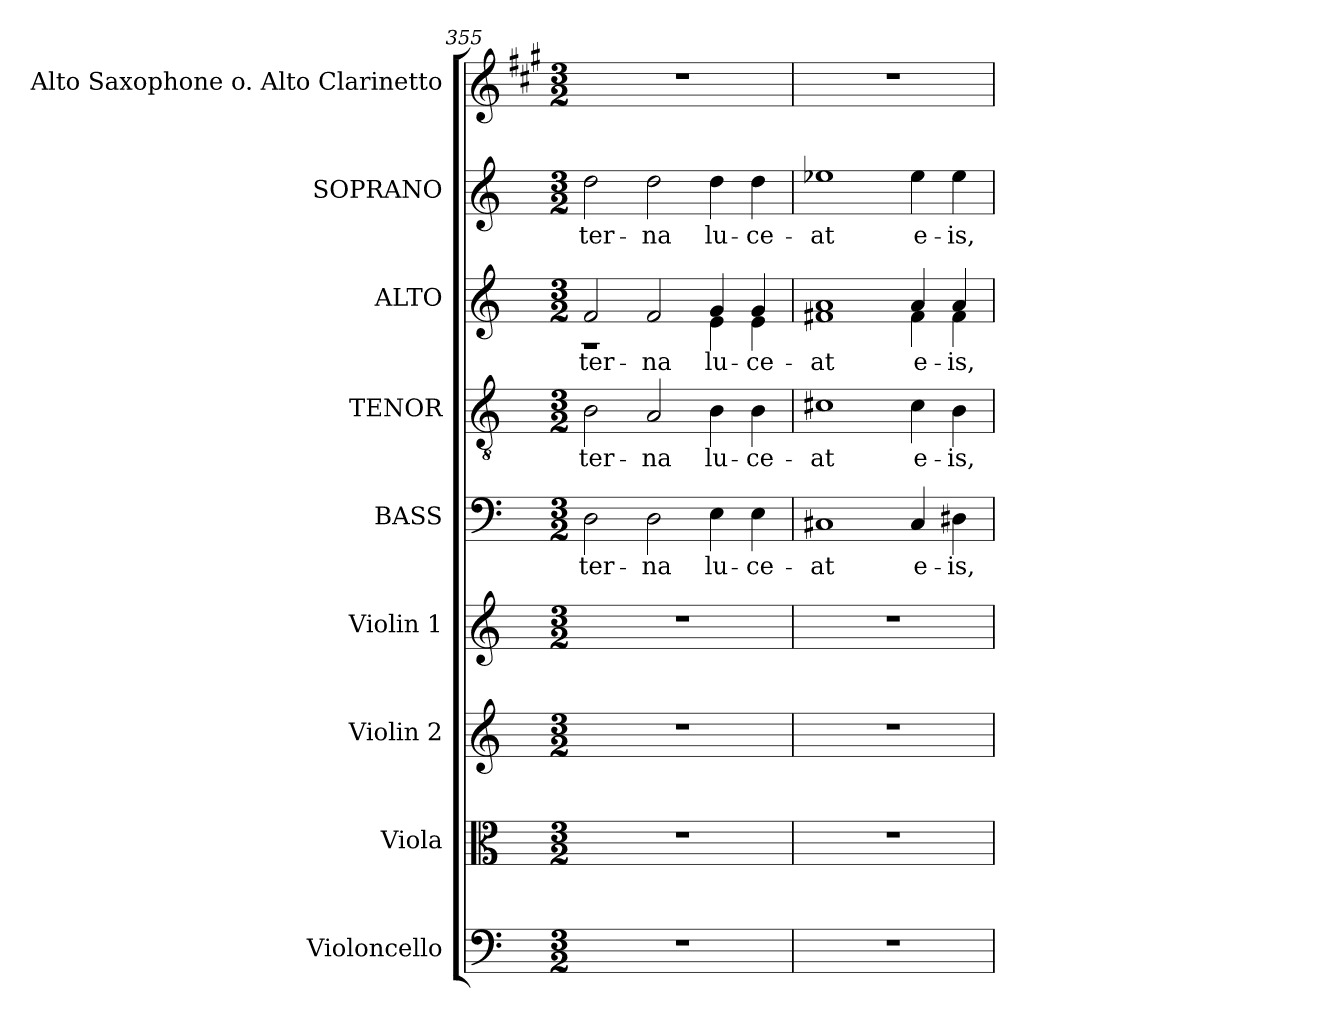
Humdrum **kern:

**kern	**kern	**kern	**kern	**kern	**text	**kern	**text	**kern	**text	**kern	**text	**kern
*part9	*part8	*part7	*part6	*part5	*part5	*part4	*part4	*part3	*part3	*part2	*part2	*part1
*staff9	*staff8	*staff7	*staff6	*staff5	*staff5	*staff4	*staff4	*staff3	*staff3	*staff2	*staff2	*staff1
*I"Violoncello	*I"Viola	*I"Violin 2	*I"Violin 1	*I"BASS	*	*I"TENOR	*	*I"ALTO	*	*I"SOPRANO	*	*I"Alto Saxophone o. Alto Clarinetto
*I'Vc.	*I'Vla.	*I'Vln. 2	*I'Vln. 1	*I'B.	*	*I'T.	*	*I'A.	*	*I'S.	*	*I'Alto Sax. o. Alto Clar.
*clefF4	*clefC3	*clefG2	*clefG2	*clefF4	*	*clefGv2	*	*clefG2	*	*clefG2	*	*clefG2
*	*	*	*	*	*	*ITrd7c12	*	*	*	*	*	*ITrd5c9
*k[]	*k[]	*k[]	*k[]	*k[]	*	*k[]	*	*k[]	*	*k[]	*	*k[]
*C:	*C:	*C:	*C:	*C:	*	*C:	*	*C:	*	*C:	*	*C:
*M3/2	*M3/2	*M3/2	*M3/2	*M3/2	*	*M3/2	*	*M3/2	*	*M3/2	*	*M3/2
=355	=355	=355	=355	=355	=355	=355	=355	=355	=355	=355	=355	=355
!LO:N:vis=1	!LO:N:vis=1	!LO:N:vis=1	!LO:N:vis=1	!	!	!	!	!	!	!	!	!
!	!	!	!	!	!LO:LY:b:color=#000000	!	!	!	!	!	!	!
!	!	!	!	!	!	!	!LO:LY:b:color=#000000	!	!	!	!	!
!	!	!	!	!	!	!	!	!	!LO:LY:b:color=#000000	!	!	!
*	*	*	*	*	*	*	*	*^	*	*	*	*
!	!	!	!	!	!	!	!	!	!	!	!	!LO:LY:b:color=#000000	!LO:N:vis=1
1.r	1.r	1.r	1.r	2Di\	-ter-	2BBi\	-ter-	2fi/	1r	-ter-	2ddi\	-ter-	1.r
!	!	!	!	!	!LO:LY:b:color=#000000	!	!	!	!	!	!	!	!
!	!	!	!	!	!	!	!LO:LY:b:color=#000000	!	!	!	!	!	!
!	!	!	!	!	!	!	!	!	!	!LO:LY:b:color=#000000	!	!	!
!	!	!	!	!	!	!	!	!	!	!	!	!LO:LY:b:color=#000000	!
.	.	.	.	2Di\	-na	2AAi/	-na	2fi/	.	-na	2ddi\	-na	.
!	!	!	!	!	!LO:LY:b:color=#000000	!	!	!	!	!	!	!	!
!	!	!	!	!	!	!	!LO:LY:b:color=#000000	!	!	!	!	!	!
!	!	!	!	!	!	!	!	!	!	!LO:LY:b:color=#000000	!	!	!
!	!	!	!	!	!	!	!	!	!	!	!	!LO:LY:b:color=#000000	!
.	.	.	.	4Ei\	lu-	4BBi\	lu-	4gi/	4ei\	lu-	4ddi\	lu-	.
!	!	!	!	!	!LO:LY:b:color=#000000	!	!	!	!	!	!	!	!
!	!	!	!	!	!	!	!LO:LY:b:color=#000000	!	!	!	!	!	!
!	!	!	!	!	!	!	!	!	!	!LO:LY:b:color=#000000	!	!	!
!	!	!	!	!	!	!	!	!	!	!	!	!LO:LY:b:color=#000000	!
.	.	.	.	4Ei\	-ce-	4BBi\	-ce-	4gi/	4ei\	-ce-	4ddi\	-ce-	.
=356	=356	=356	=356	=356	=356	=356	=356	=356	=356	=356	=356	=356	=356
!LO:N:vis=1	!LO:N:vis=1	!LO:N:vis=1	!LO:N:vis=1	!	!	!	!	!	!	!	!	!	!
!	!	!	!	!	!LO:LY:b:color=#000000	!	!	!	!	!	!	!	!
!	!	!	!	!	!	!	!LO:LY:b:color=#000000	!	!	!	!	!	!
!	!	!	!	!	!	!	!	!	!	!LO:LY:b:color=#000000	!	!	!
!	!	!	!	!	!	!	!	!	!	!	!	!LO:LY:b:color=#000000	!LO:N:vis=1
1.r	1.r	1.r	1.r	1C#Xi	-at	1C#Xi	-at	1ai	1f#Xi	-at	1ee-Xi	-at	1.r
!	!	!	!	!	!LO:LY:b:color=#000000	!	!	!	!	!	!	!	!
!	!	!	!	!	!	!	!LO:LY:b:color=#000000	!	!	!	!	!	!
!	!	!	!	!	!	!	!	!	!	!LO:LY:b:color=#000000	!	!	!
!	!	!	!	!	!	!	!	!	!	!	!	!LO:LY:b:color=#000000	!
.	.	.	.	4C#i/	e-	4C#i\	e-	4ai/	4f#i\	e-	4ee-i\	e-	.
!	!	!	!	!	!LO:LY:b:color=#000000	!	!	!	!	!	!	!	!
!	!	!	!	!	!	!	!LO:LY:b:color=#000000	!	!	!	!	!	!
!	!	!	!	!	!	!	!	!	!	!LO:LY:b:color=#000000	!	!	!
!	!	!	!	!	!	!	!	!	!	!	!	!LO:LY:b:color=#000000	!
.	.	.	.	4D#Xi\	-is,	4BBi\	-is,	4ai/	4f#i\	-is,	4ee-i\	-is,	.
*	*	*	*	*	*	*	*	*v	*v	*	*	*	*
=	=	=	=	=	=	=	=	=	=	=	=	=
*-	*-	*-	*-	*-	*-	*-	*-	*-	*-	*-	*-	*-
